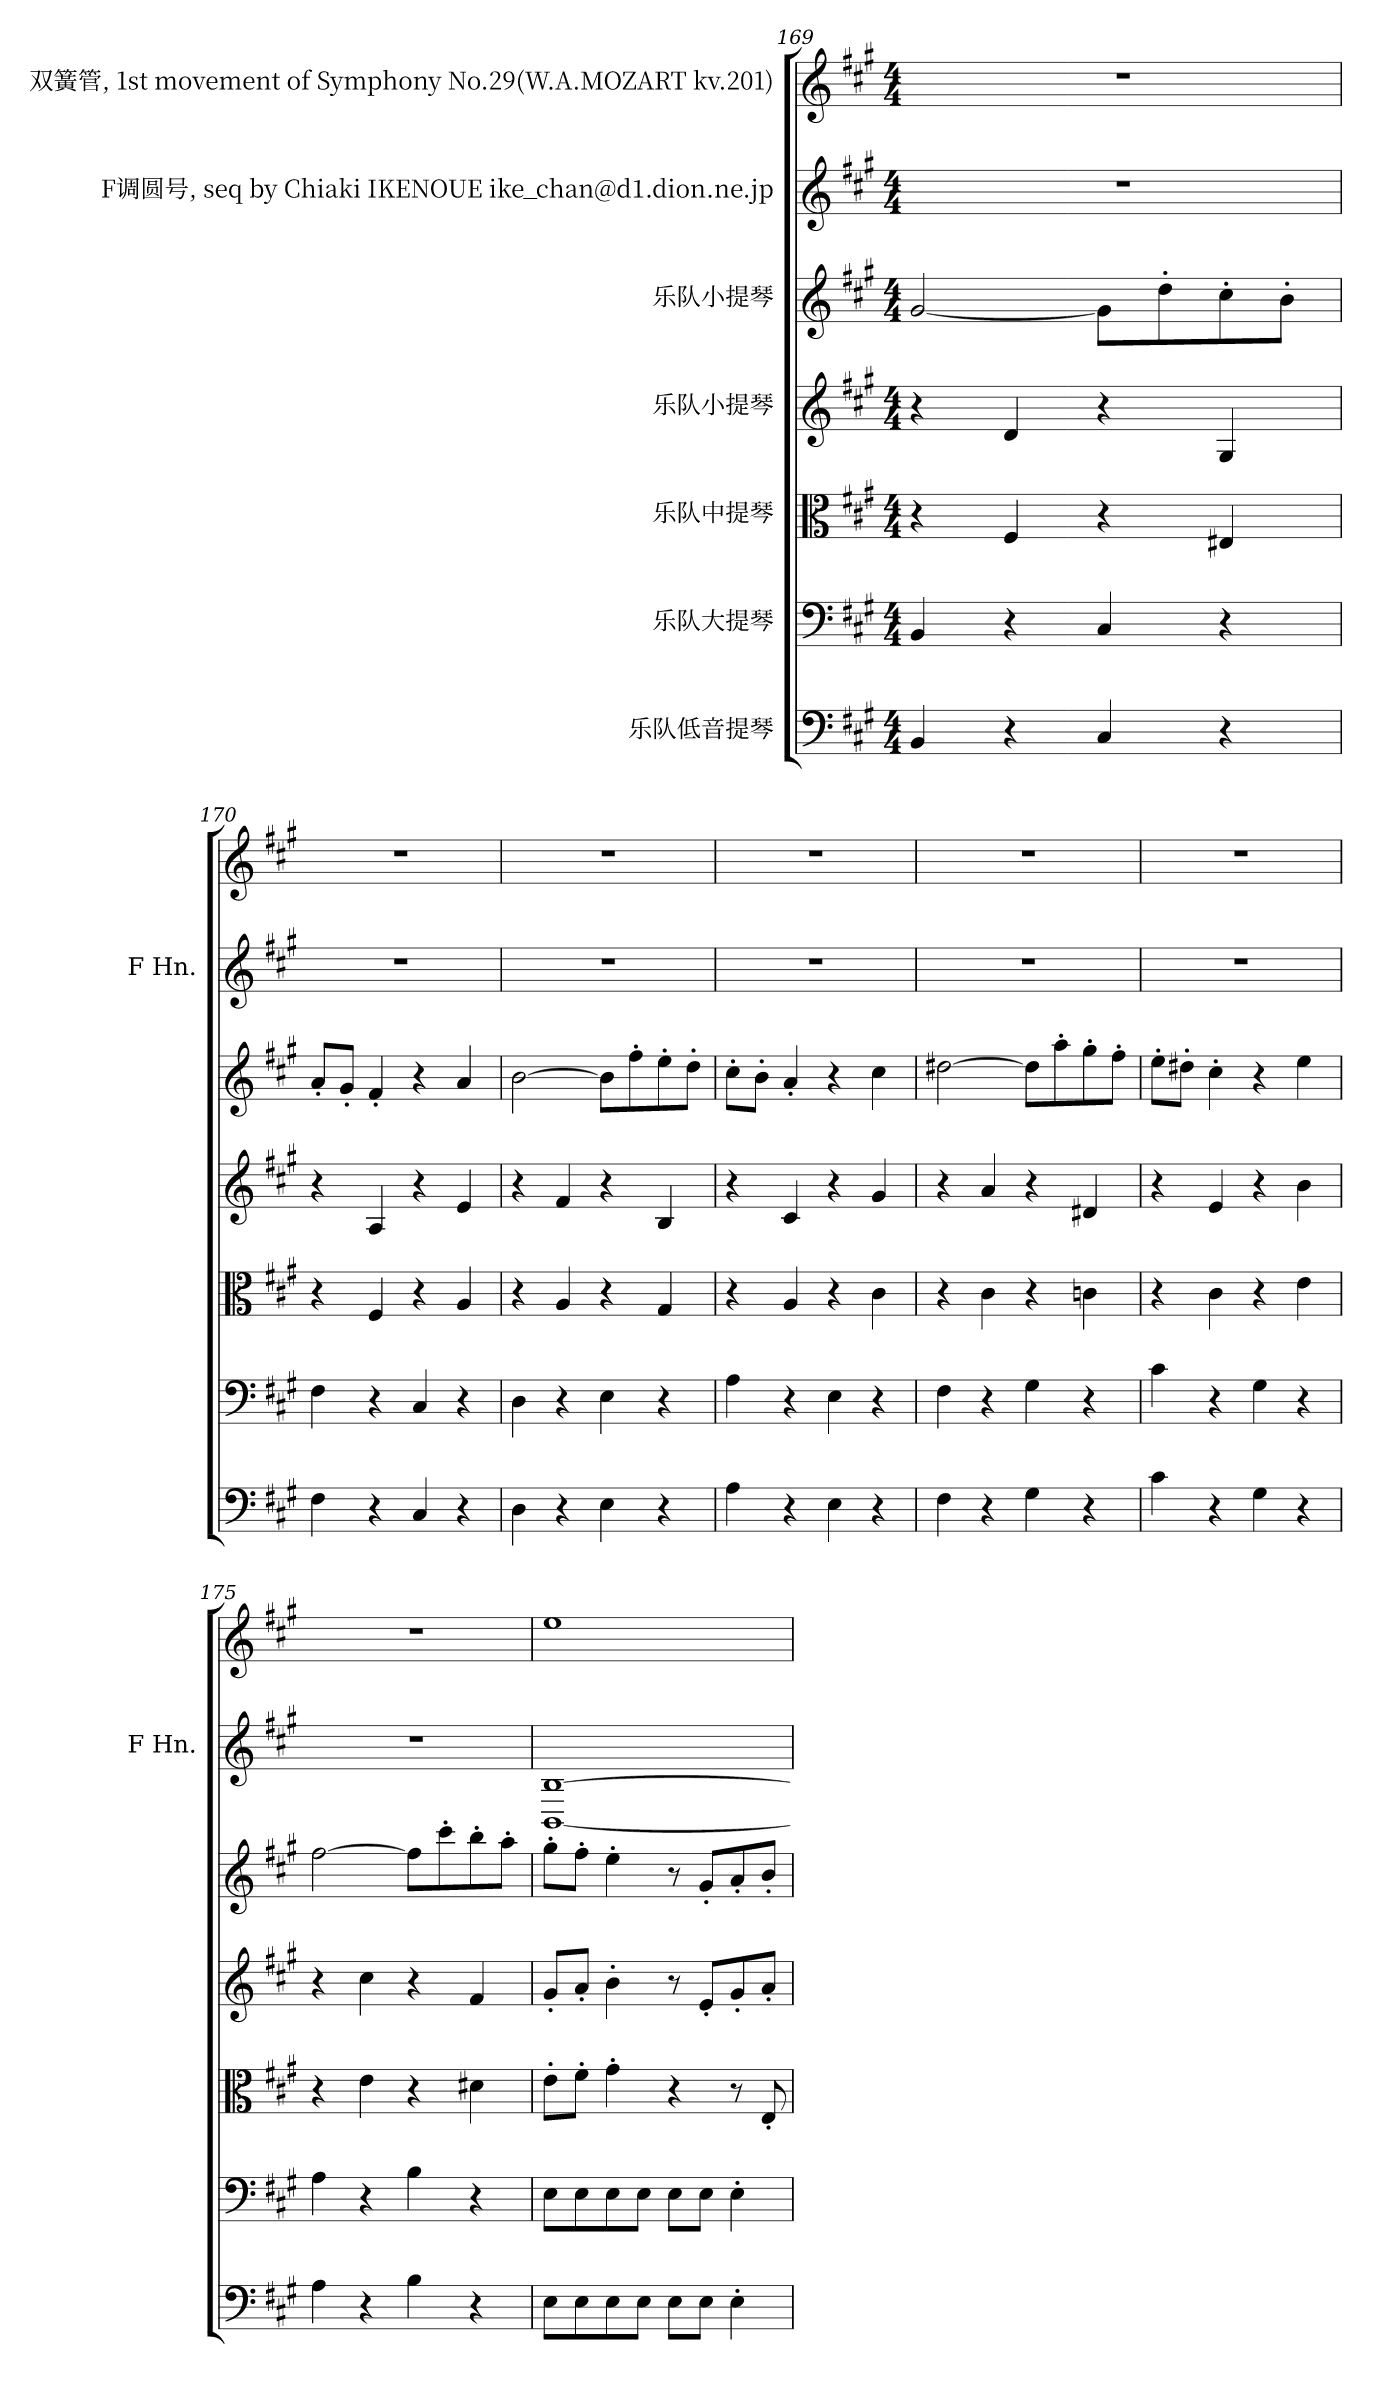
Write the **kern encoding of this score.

**kern	**kern	**kern	**kern	**kern	**kern	**kern
*part7	*part6	*part5	*part4	*part3	*part2	*part1
*staff7	*staff6	*staff5	*staff4	*staff3	*staff2	*staff1
*I"乐队低音提琴	*I"乐队大提琴	*I"乐队中提琴	*I"乐队小提琴	*I"乐队小提琴	*I"F调圆号, seq by Chiaki IKENOUE ike_chan@d1.dion.ne.jp	*I"双簧管, 1st movement of Symphony No.29(W.A.MOZART kv.201)
*	*	*	*	*	*I'F Hn.	*
!!LO:PB:g=z
*clefF4	*clefF4	*clefC3	*clefG2	*clefG2	*clefG2	*clefG2
*ITrd7c12	*	*	*	*	*ITrd4c7	*
*k[f#c#g#]	*k[f#c#g#]	*k[f#c#g#]	*k[f#c#g#]	*k[f#c#g#]	*k[f#c#]	*k[f#c#g#]
*M4/4	*M4/4	*M4/4	*M4/4	*M4/4	*M4/4	*M4/4
=169	=169	=169	=169	=169	=169	=169
4BBB/	4BB/	4r	4r	[2g#/	1r	1r
4r	4r	4F#/	4d/	.	.	.
4CC#/	4C#/	4r	4r	8g#\L]	.	.
.	.	.	.	8dd'\	.	.
4r	4r	4E#X/	4G#/	8cc#'\	.	.
.	.	.	.	8b'\J	.	.
=170	=170	=170	=170	=170	=170	=170
4FF#\	4F#\	4r	4r	8a'/L	1r	1r
.	.	.	.	8g#'/J	.	.
4r	4r	4F#/	4A/	4f#'/	.	.
4CC#/	4C#/	4r	4r	4r	.	.
4r	4r	4A/	4e/	4a/	.	.
=171	=171	=171	=171	=171	=171	=171
4DD\	4D\	4r	4r	[2b\	1r	1r
4r	4r	4A/	4f#/	.	.	.
4EE\	4E\	4r	4r	8b\L]	.	.
.	.	.	.	8ff#'\	.	.
4r	4r	4G#/	4B/	8ee'\	.	.
.	.	.	.	8dd'\J	.	.
=172	=172	=172	=172	=172	=172	=172
4AA\	4A\	4r	4r	8cc#'\L	1r	1r
.	.	.	.	8b'\J	.	.
4r	4r	4A/	4c#/	4a'/	.	.
4EE\	4E\	4r	4r	4r	.	.
4r	4r	4c#\	4g#/	4cc#\	.	.
=173	=173	=173	=173	=173	=173	=173
4FF#\	4F#\	4r	4r	[2dd#X\	1r	1r
4r	4r	4c#\	4a/	.	.	.
4GG#\	4G#\	4r	4r	8dd#\L]	.	.
.	.	.	.	8aa'\	.	.
4r	4r	4cn\	4d#X/	8gg#'\	.	.
.	.	.	.	8ff#'\J	.	.
=174	=174	=174	=174	=174	=174	=174
4C#\	4c#\	4r	4r	8ee'\L	1r	1r
.	.	.	.	8dd#X'\J	.	.
4r	4r	4c#\	4e/	4cc#'\	.	.
4GG#\	4G#\	4r	4r	4r	.	.
4r	4r	4e\	4b\	4ee\	.	.
!!LO:PB:g=z
=175	=175	=175	=175	=175	=175	=175
4AA\	4A\	4r	4r	[2ff#\	1r	1r
4r	4r	4e\	4cc#\	.	.	.
4BB\	4B\	4r	4r	8ff#\L]	.	.
.	.	.	.	8ccc#'\	.	.
4r	4r	4d#X\	4f#/	8bb'\	.	.
.	.	.	.	8aa'\J	.	.
=176	=176	=176	=176	=176	=176	=176
8EE\L	8E\L	8e'\L	8g#'/L	8gg#'\L	[1EE [1E	1ee
8EE\	8E\	8f#'\J	8a'/J	8ff#'\J	.	.
8EE\	8E\	4g#'\	4b'\	4ee'\	.	.
8EE\J	8E\J	.	.	.	.	.
8EE\L	8E\L	4r	8r	8r	.	.
8EE\J	8E\J	.	8e'/L	8g#'/L	.	.
4EE'\	4E'\	8r	8g#'/	8a'/	.	.
.	.	8E'/	8a'/J	8b'/J	.	.
=	=	=	=	=	=	=
*-	*-	*-	*-	*-	*-	*-
